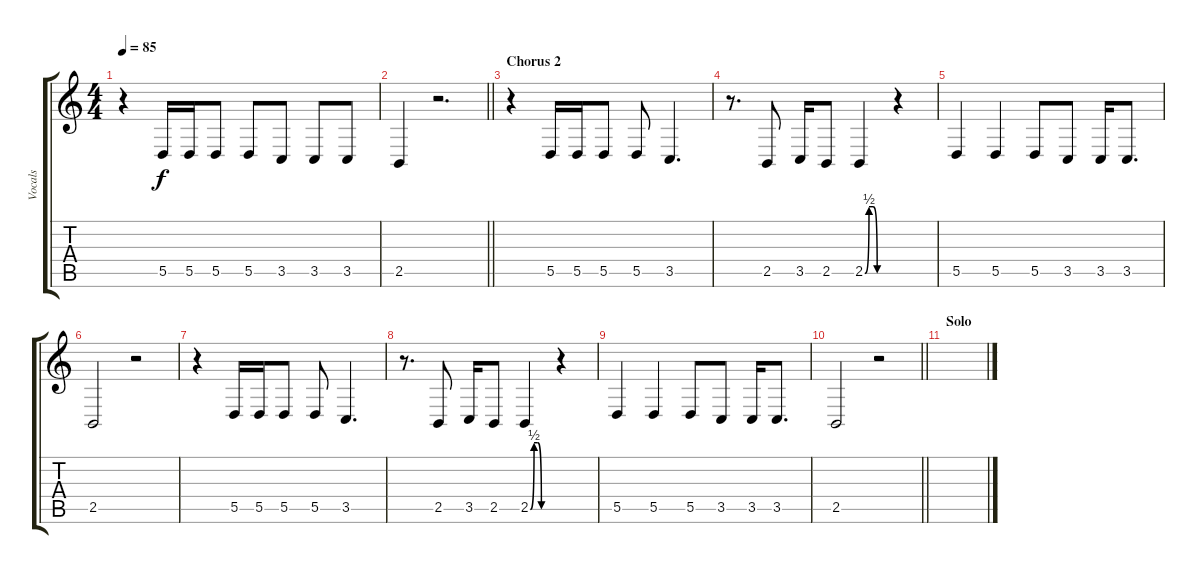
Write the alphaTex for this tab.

\track ("Vocals" "Vocals") {instrument sopranosax}
\staff {score tabs}
\tuning (E4 B3 G3 D3 A2 E2) {hide}
\ts (4 4)
\tempo 85
\clef g2
\ks c
r.4{dy f} 5.5.16 5.5.16 5.5.8 5.5.8 3.5.8 3.5.8 3.5.8 |
\barLineRight lightlight
2.5.4 r.2{d} |
\section ("" "Chorus 2")
r.4 5.5.16 5.5.16 5.5.8 5.5.8 3.5.4{d} |
r.8{d} 2.5.8 3.5.16 2.5.8 2.5{be (custom 0 0 10 2 20 2 30 0 60 0)}.4 r.4 |
5.5.4 5.5.4 5.5.8 3.5.8 3.5.16 3.5.8{d} |
2.5.2 r.2 |
r.4 5.5.16 5.5.16 5.5.8 5.5.8 3.5.4{d} |
r.8{d} 2.5.8 3.5.16 2.5.8 2.5{be (custom 0 0 10 2 20 2 30 0 60 0)}.4 r.4 |
5.5.4 5.5.4 5.5.8 3.5.8 3.5.16 3.5.8{d} |
\barLineRight lightlight
2.5.2 r.2 |
\section ("" "Solo")
